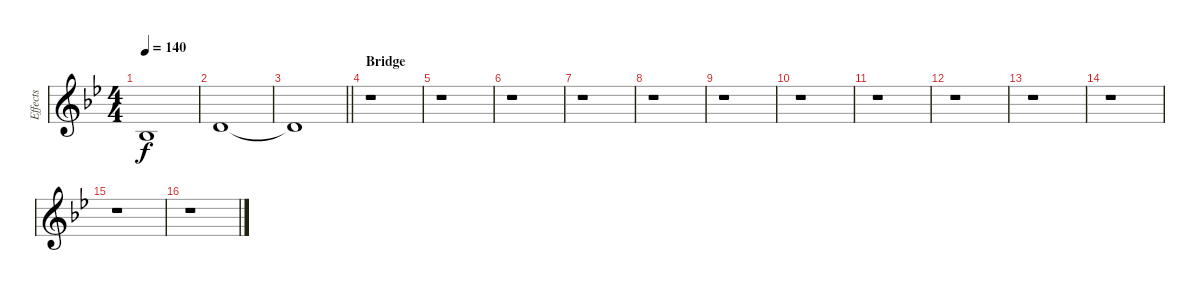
\track ("Effects" "Effects") {instrument synthstrings1}
\staff {score}
\tuning (E4 B3 G3 D3 A2 D2) {hide}
\ts (4 4)
\tempo 140
\clef g2
\ks gminor
8.4{t}.1{dy f} |
12.4.1 |
\barLineRight lightlight
12.4{t}.1 |
\section ("" "Bridge")
r.1 |
r.1 |
r.1 |
r.1 |
r.1 |
r.1 |
r.1 |
r.1 |
r.1 |
r.1 |
r.1 |
r.1 |
r.1
